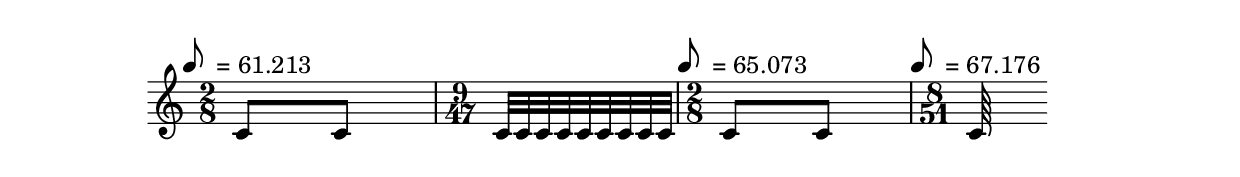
\version "2.24.2"

musicone = {

%%%%%%%%%%%%%%%%%%%%%%% MEASURE : 1 %%%%%%%%%%%%%%%%%%%%%%%
\scaleDurations 49/50 {
\time 98/400    
\set Staff.timeSignatureFraction = #'(2 . 8)
\set baseMoment = #(ly:make-moment 49/50)

\textMark \markup {\left-column {\line { \smaller \general-align #Y #DOWN \note {8} #1 " = 61.213 " } } }

% The music will later be put here. For now, use the \repeat unfold expression
\repeat unfold 2 { c'8*8/8 }
|
}

\once \set Staff.whichBar = "|"

%%%%%%%%%%%%%%%%%%%%%%% MEASURE : 2 %%%%%%%%%%%%%%%%%%%%%%%
\scaleDurations 2/3 {
\time 18/141    
\set Staff.timeSignatureFraction = #'(9 . 47)
\set baseMoment = #(ly:make-moment 2/3)

% The music will later be put here. For now, use the \repeat unfold expression
\repeat unfold 9 { c'32*32/47 }
|
}

\once \set Staff.whichBar = "|"

%%%%%%%%%%%%%%%%%%%%%%% MEASURE : 3 %%%%%%%%%%%%%%%%%%%%%%%
\scaleDurations 35/38 {
\time 70/304    
\set Staff.timeSignatureFraction = #'(2 . 8)
\set baseMoment = #(ly:make-moment 35/38)

\textMark \markup {\left-column {\line { \smaller \general-align #Y #DOWN \note {8} #1 " = 65.073 " } } }

% The music will later be put here. For now, use the \repeat unfold expression
\repeat unfold 2 { c'8*8/8 }
|
}

\once \set Staff.whichBar = "|"

%%%%%%%%%%%%%%%%%%%%%%% MEASURE : 4 %%%%%%%%%%%%%%%%%%%%%%%
\scaleDurations 37/33 {
\time 296/1683    
\set Staff.timeSignatureFraction = #'(8 . 51)
\set baseMoment = #(ly:make-moment 37/33)

\textMark \markup {\left-column {\line { \smaller \general-align #Y #DOWN \note {8} #1 " = 67.176 " } } }

% The music will later be put here. For now, use the \repeat unfold expression
\repeat unfold 8 { c'64*64/51 }
|
}

\once \set Staff.whichBar = "|"

%%%%%%%%%%%%%%%%%%%%%%% MEASURE : 5 %%%%%%%%%%%%%%%%%%%%%%%
\scaleDurations 25/42 {
\time 100/504    
\set Staff.timeSignatureFraction = #'(4 . 12)
\set baseMoment = #(ly:make-moment 25/42)

% The music will later be put here. For now, use the \repeat unfold expression
\repeat unfold 4 { c'8*8/12 }
|
}

\once \set Staff.whichBar = "|"

%%%%%%%%%%%%%%%%%%%%%%% MEASURE : 6 %%%%%%%%%%%%%%%%%%%%%%%
\scaleDurations 15/13 {
\time 30/104    
\set Staff.timeSignatureFraction = #'(2 . 8)
\set baseMoment = #(ly:make-moment 15/13)

\textMark \markup {\left-column {\line { \smaller \general-align #Y #DOWN \note {8} #1 " = 52.0 " } } }

% The music will later be put here. For now, use the \repeat unfold expression
\repeat unfold 2 { c'8*8/8 }
|
}

\once \set Staff.whichBar = "|"

%%%%%%%%%%%%%%%%%%%%%%% MEASURE : 7 %%%%%%%%%%%%%%%%%%%%%%%
\scaleDurations 15/13 {
\time 30/104    
\set Staff.timeSignatureFraction = #'(2 . 8)
\set baseMoment = #(ly:make-moment 15/13)

% The music will later be put here. For now, use the \repeat unfold expression
\repeat unfold 2 { c'8*8/8 }
|
}

\once \set Staff.whichBar = "|"

%%%%%%%%%%%%%%%%%%%%%%% MEASURE : 8 %%%%%%%%%%%%%%%%%%%%%%%
\scaleDurations 19/14 {
\time 247/448    
\set Staff.timeSignatureFraction = #'(13 . 32)
\set baseMoment = #(ly:make-moment 19/14)

\textMark \markup {\left-column {\line { \smaller \general-align #Y #DOWN \note {8} #1 " = 44.195 " } } }

% The music will later be put here. For now, use the \repeat unfold expression
\repeat unfold 13 { c'32*32/32 }
|
}

\once \set Staff.whichBar = "|"

%%%%%%%%%%%%%%%%%%%%%%% MEASURE : 9 %%%%%%%%%%%%%%%%%%%%%%%
\scaleDurations 19/14 {
\time 323/896    
\set Staff.timeSignatureFraction = #'(17 . 64)
\set baseMoment = #(ly:make-moment 19/14)

% The music will later be put here. For now, use the \repeat unfold expression
\repeat unfold 17 { c'64*64/64 }
|
}

\once \set Staff.whichBar = "|"

%%%%%%%%%%%%%%%%%%%%%%% MEASURE : 10 %%%%%%%%%%%%%%%%%%%%%%%
\scaleDurations 15/13 {
\time 30/104    
\set Staff.timeSignatureFraction = #'(2 . 8)
\set baseMoment = #(ly:make-moment 15/13)

\textMark \markup {\left-column {\line { \smaller \general-align #Y #DOWN \note {8} #1 " = 52.0 " } } }

% The music will later be put here. For now, use the \repeat unfold expression
\repeat unfold 2 { c'8*8/8 }
|
}

\once \set Staff.whichBar = "|"

%%%%%%%%%%%%%%%%%%%%%%% MEASURE : 11 %%%%%%%%%%%%%%%%%%%%%%%
\scaleDurations 11/14 {
\time 231/658    
\set Staff.timeSignatureFraction = #'(21 . 47)
\set baseMoment = #(ly:make-moment 11/14)

% The music will later be put here. For now, use the \repeat unfold expression
\repeat unfold 21 { c'32*32/47 }
|
}

\once \set Staff.whichBar = "|"

%%%%%%%%%%%%%%%%%%%%%%% MEASURE : 12 %%%%%%%%%%%%%%%%%%%%%%%
\scaleDurations 10/7 {
\time 20/56    
\set Staff.timeSignatureFraction = #'(2 . 8)
\set baseMoment = #(ly:make-moment 10/7)

\textMark \markup {\left-column {\line { \smaller \general-align #Y #DOWN \note {8} #1 " = 42.006 " } } }

% The music will later be put here. For now, use the \repeat unfold expression
\repeat unfold 2 { c'8*8/8 }
|
}

\once \set Staff.whichBar = "|"

%%%%%%%%%%%%%%%%%%%%%%% MEASURE : 13 %%%%%%%%%%%%%%%%%%%%%%%
\scaleDurations 10/7 {
\time 20/56    
\set Staff.timeSignatureFraction = #'(2 . 8)
\set baseMoment = #(ly:make-moment 10/7)

% The music will later be put here. For now, use the \repeat unfold expression
\repeat unfold 2 { c'8*8/8 }
|
}

\once \set Staff.whichBar = "|"

%%%%%%%%%%%%%%%%%%%%%%% MEASURE : 14 %%%%%%%%%%%%%%%%%%%%%%%
\scaleDurations 8/9 {
\time 16/72    
\set Staff.timeSignatureFraction = #'(2 . 8)
\set baseMoment = #(ly:make-moment 8/9)

\textMark \markup {\left-column {\line { \smaller \general-align #Y #DOWN \note {8} #1 " = 67.414 " } } }

% The music will later be put here. For now, use the \repeat unfold expression
\repeat unfold 2 { c'8*8/8 }
|
}

\once \set Staff.whichBar = "|"

%%%%%%%%%%%%%%%%%%%%%%% MEASURE : 15 %%%%%%%%%%%%%%%%%%%%%%%
\scaleDurations 8/9 {
\time 16/72    
\set Staff.timeSignatureFraction = #'(2 . 8)
\set baseMoment = #(ly:make-moment 8/9)

% The music will later be put here. For now, use the \repeat unfold expression
\repeat unfold 2 { c'8*8/8 }
|
}

\once \set Staff.whichBar = "|"

%%%%%%%%%%%%%%%%%%%%%%% MEASURE : 16 %%%%%%%%%%%%%%%%%%%%%%%
\scaleDurations 33/23 {
\time 231/736    
\set Staff.timeSignatureFraction = #'(7 . 32)
\set baseMoment = #(ly:make-moment 33/23)

\textMark \markup {\left-column {\line { \smaller \general-align #Y #DOWN \note {8} #1 " = 41.827 " } } }

% The music will later be put here. For now, use the \repeat unfold expression
\repeat unfold 7 { c'32*32/32 }
|
}

\once \set Staff.whichBar = "|"

%%%%%%%%%%%%%%%%%%%%%%% MEASURE : 17 %%%%%%%%%%%%%%%%%%%%%%%
\scaleDurations 24/25 {
\time 48/200    
\set Staff.timeSignatureFraction = #'(2 . 8)
\set baseMoment = #(ly:make-moment 24/25)

\textMark \markup {\left-column {\line { \smaller \general-align #Y #DOWN \note {8} #1 " = 62.482 " } } }

% The music will later be put here. For now, use the \repeat unfold expression
\repeat unfold 2 { c'8*8/8 }
|
}

\once \set Staff.whichBar = "|"

%%%%%%%%%%%%%%%%%%%%%%% MEASURE : 18 %%%%%%%%%%%%%%%%%%%%%%%
\scaleDurations 24/25 {
\time 48/200    
\set Staff.timeSignatureFraction = #'(2 . 8)
\set baseMoment = #(ly:make-moment 24/25)

% The music will later be put here. For now, use the \repeat unfold expression
\repeat unfold 2 { c'8*8/8 }
|
}

\once \set Staff.whichBar = "|"

%%%%%%%%%%%%%%%%%%%%%%% MEASURE : 19 %%%%%%%%%%%%%%%%%%%%%%%
\scaleDurations 15/13 {
\time 30/104    
\set Staff.timeSignatureFraction = #'(2 . 8)
\set baseMoment = #(ly:make-moment 15/13)

\textMark \markup {\left-column {\line { \smaller \general-align #Y #DOWN \note {8} #1 " = 52.0 " } } }

% The music will later be put here. For now, use the \repeat unfold expression
\repeat unfold 2 { c'8*8/8 }
|
}

\once \set Staff.whichBar = "|"

%%%%%%%%%%%%%%%%%%%%%%% MEASURE : 20 %%%%%%%%%%%%%%%%%%%%%%%
\scaleDurations 14/11 {
\time 126/319    
\set Staff.timeSignatureFraction = #'(9 . 29)
\set baseMoment = #(ly:make-moment 14/11)

% The music will later be put here. For now, use the \repeat unfold expression
\repeat unfold 9 { c'32*32/29 }
|
}

\once \set Staff.whichBar = "|"

%%%%%%%%%%%%%%%%%%%%%%% MEASURE : 21 %%%%%%%%%%%%%%%%%%%%%%%
\scaleDurations 37/38 {
\time 74/304    
\set Staff.timeSignatureFraction = #'(2 . 8)
\set baseMoment = #(ly:make-moment 37/38)

\textMark \markup {\left-column {\line { \smaller \general-align #Y #DOWN \note {8} #1 " = 61.641 " } } }

% The music will later be put here. For now, use the \repeat unfold expression
\repeat unfold 2 { c'8*8/8 }
|
}

\once \set Staff.whichBar = "|"

%%%%%%%%%%%%%%%%%%%%%%% MEASURE : 22 %%%%%%%%%%%%%%%%%%%%%%%
\scaleDurations 37/38 {
\time 74/304    
\set Staff.timeSignatureFraction = #'(2 . 8)
\set baseMoment = #(ly:make-moment 37/38)

% The music will later be put here. For now, use the \repeat unfold expression
\repeat unfold 2 { c'8*8/8 }
|
}

\once \set Staff.whichBar = "|"

%%%%%%%%%%%%%%%%%%%%%%% MEASURE : 23 %%%%%%%%%%%%%%%%%%%%%%%
\scaleDurations 15/13 {
\time 75/208    
\set Staff.timeSignatureFraction = #'(5 . 16)
\set baseMoment = #(ly:make-moment 15/13)

\textMark \markup {\left-column {\line { \smaller \general-align #Y #DOWN \note {8} #1 " = 52.0 " } } }

% The music will later be put here. For now, use the \repeat unfold expression
\repeat unfold 5 { c'16*16/16 }
|
}

\once \set Staff.whichBar = "|"

%%%%%%%%%%%%%%%%%%%%%%% MEASURE : 24 %%%%%%%%%%%%%%%%%%%%%%%
\scaleDurations 15/13 {
\time 30/104    
\set Staff.timeSignatureFraction = #'(2 . 8)
\set baseMoment = #(ly:make-moment 15/13)

% The music will later be put here. For now, use the \repeat unfold expression
\repeat unfold 2 { c'8*8/8 }
|
}

\once \set Staff.whichBar = "|"

}


 \score { \musicone 
 \layout {
   \context {\Voice
     \remove "Forbid_line_break_engraver"
          }
          \context { \Score  
                     measureBarType=#""
                     proportionalNotationDuration = #(ly:make-moment 1 32) }      
   }
 }